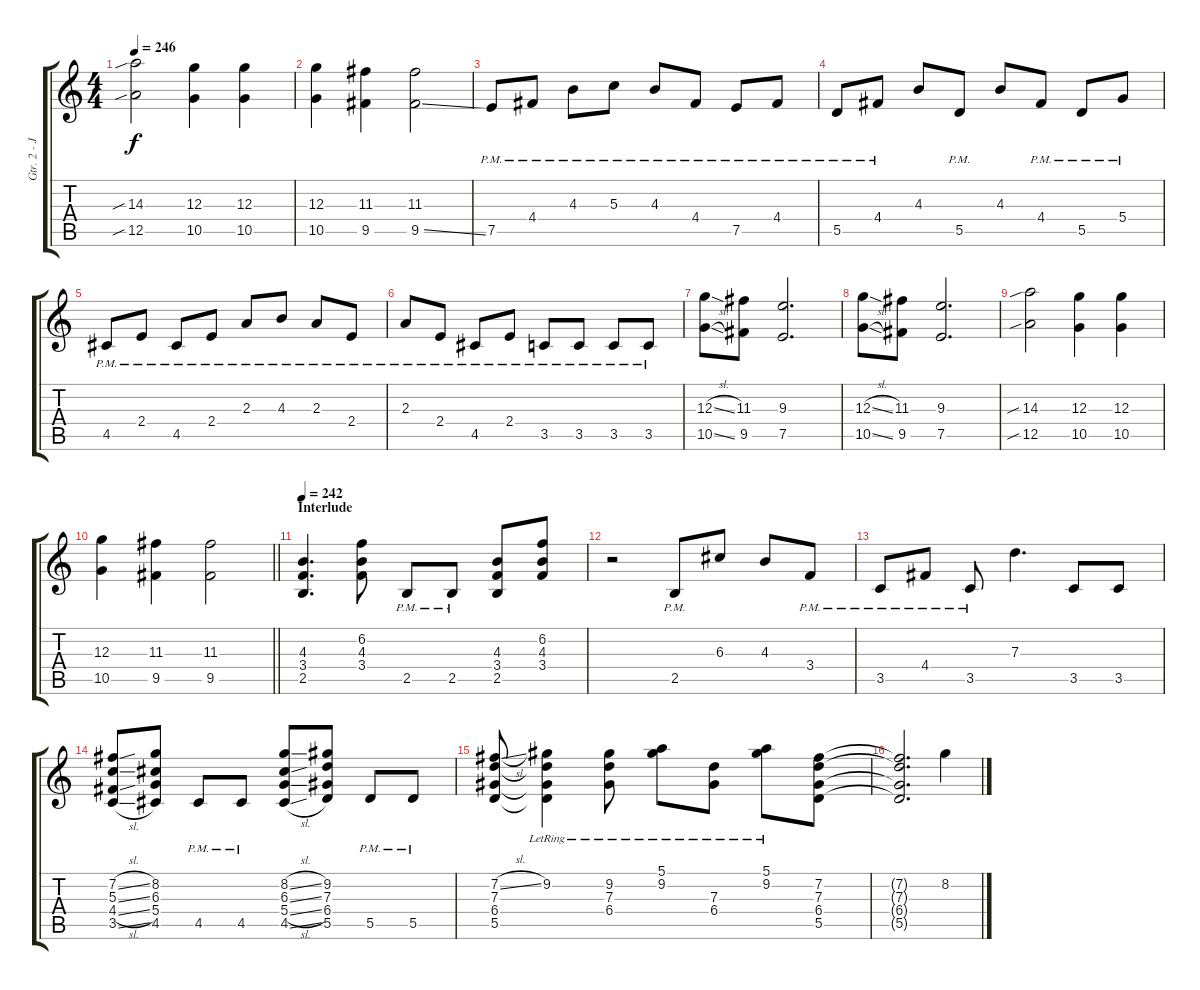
\track ("Gtr. 2 - Jason" "Gtr. 2 - J") {instrument distortionguitar}
\staff {score tabs}
\tuning (E4 B3 G3 D3 A2 E2) {hide}
\ts (4 4)
\tempo 246
\clef g2
\ks c
(14.3{sib} 12.5{sib}).2{dy f} (12.3 10.5).4 (12.3 10.5).4 |
(12.3 10.5).4 (11.3 9.5).4 (11.3 9.5{ss}).2 |
7.5{pm}.8 4.4{pm}.8 4.3{pm}.8 5.3{pm}.8 4.3{pm}.8 4.4{pm}.8 7.5{pm}.8 4.4{pm}.8 |
5.5{pm}.8 4.4{pm}.8 4.3.8 5.5{pm}.8 4.3.8 4.4{pm}.8 5.5{pm}.8 5.4{pm}.8 |
4.5{pm}.8 2.4{pm}.8 4.5{pm}.8 2.4{pm}.8 2.3{pm}.8 4.3{pm}.8 2.3{pm}.8 2.4{pm}.8 |
2.3{pm}.8 2.4{pm}.8 4.5{pm}.8 2.4{pm}.8 3.5{pm}.8 3.5{pm}.8 3.5{pm}.8 3.5{pm}.8 |
(12.3{sl} 10.5{sl}).8 (11.3 9.5).8 (9.3 7.5).2{d} |
(12.3{sl} 10.5{sl}).8 (11.3 9.5).8 (9.3 7.5).2{d} |
(14.3{sib} 12.5{sib}).2 (12.3 10.5).4 (12.3 10.5).4 |
\barLineRight lightlight
(12.3 10.5).4 (11.3 9.5).4 (11.3 9.5).2 |
\section ("" "Interlude")
\tempo 242
(4.3 3.4 2.5).4{d} (6.2 4.3 3.4).8 2.5{pm}.8 2.5{pm}.8 (4.3 3.4 2.5).8 (6.2 4.3 3.4).8 |
r.2 2.5{pm}.8 6.3.8 4.3.8 3.4{pm}.8 |
3.5{pm}.8 4.4{pm}.8 3.5{pm}.8 7.3.4{d} 3.5.8 3.5.8 |
(7.2{sl} 5.3{sl} 4.4{sl} 3.5{sl}).8 (8.2 6.3 5.4 4.5).8 4.5{pm}.8 4.5{pm}.8 (8.2{sl} 6.3{sl} 5.4{sl} 4.5{sl}).8 (9.2 7.3 6.4 5.5).8 5.5{pm}.8 5.5{pm}.8 |
(7.2{sl} 7.3 6.4 5.5).8 (9.2{lr} 7.3{t} 6.4{t} 5.5{t}).4 (9.2{lr} 7.3{lr} 6.4{lr}).8 (5.1{lr} 9.2{lr}).8 (7.3{lr} 6.4{lr}).8 (5.1{lr} 9.2{lr}).8 (7.2 7.3 6.4 5.5).8 |
(7.2{t} 7.3{t} 6.4{t} 5.5{t}).2{d} 8.2{ss}.4
